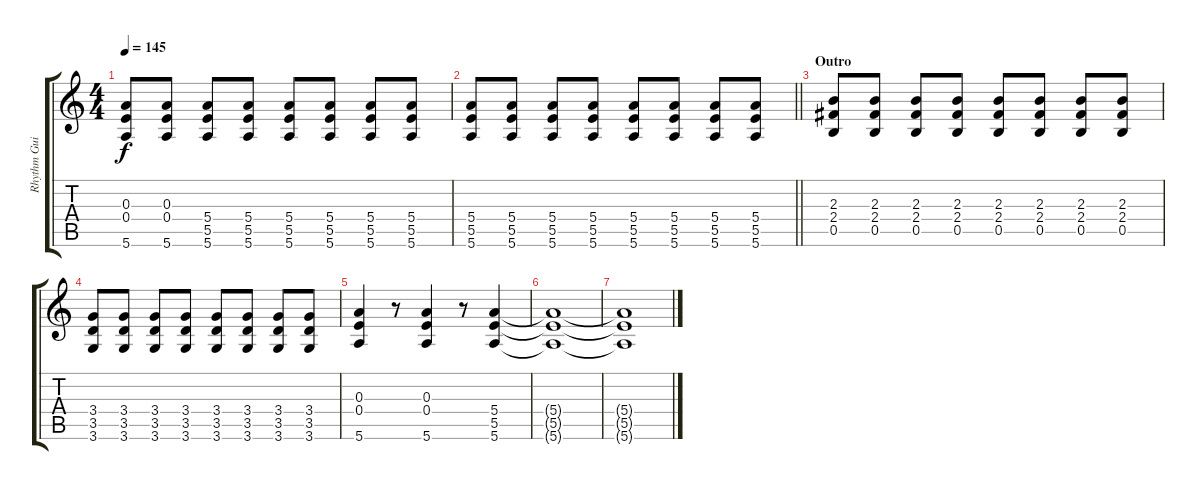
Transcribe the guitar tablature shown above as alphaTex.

\track ("Rhythm Guitar" "Rhythm Gui") {instrument overdrivenguitar}
\staff {score tabs}
\tuning (Gb4 Db4 A3 E3 B2 E2) {hide}
\ts (4 4)
\tempo 145
\clef g2
\ks c
(0.3 0.4 5.6).8{dy f} (0.3 0.4 5.6).8 (5.4 5.5 5.6).8 (5.4 5.5 5.6).8 (5.4 5.5 5.6).8 (5.4 5.5 5.6).8 (5.4 5.5 5.6).8 (5.4 5.5 5.6).8 |
\barLineRight lightlight
(5.4 5.5 5.6).8 (5.4 5.5 5.6).8 (5.4 5.5 5.6).8 (5.4 5.5 5.6).8 (5.4 5.5 5.6).8 (5.4 5.5 5.6).8 (5.4 5.5 5.6).8 (5.4 5.5 5.6).8 |
\section ("" "Outro")
(2.3 2.4 0.5).8 (2.3 2.4 0.5).8 (2.3 2.4 0.5).8 (2.3 2.4 0.5).8 (2.3 2.4 0.5).8 (2.3 2.4 0.5).8 (2.3 2.4 0.5).8 (2.3 2.4 0.5).8 |
(3.4 3.5 3.6).8 (3.4 3.5 3.6).8 (3.4 3.5 3.6).8 (3.4 3.5 3.6).8 (3.4 3.5 3.6).8 (3.4 3.5 3.6).8 (3.4 3.5 3.6).8 (3.4 3.5 3.6).8 |
(0.3 0.4 5.6).4 r.8 (0.3 0.4 5.6).4 r.8 (5.4 5.5 5.6).4 |
(5.4{t} 5.5{t} 5.6{t}).1 |
(5.4{t} 5.5{t} 5.6{t}).1
